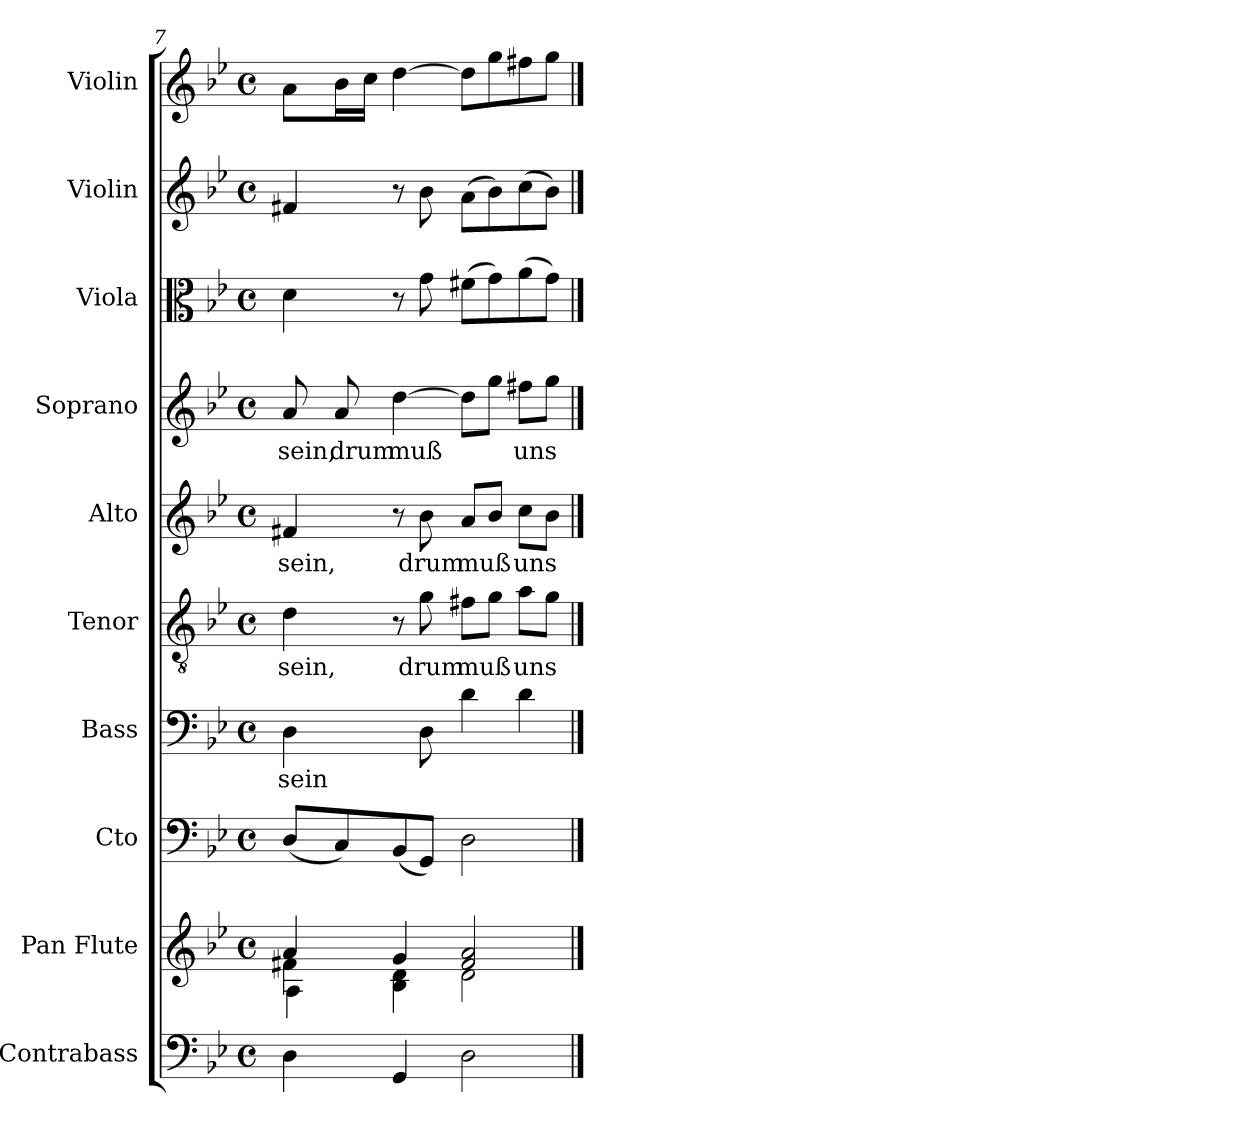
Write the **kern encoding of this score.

**kern	**kern	**kern	**kern	**text	**kern	**text	**kern	**text	**kern	**text	**kern	**kern	**kern
*part10	*part9	*part8	*part7	*part7	*part6	*part6	*part5	*part5	*part4	*part4	*part3	*part2	*part1
*staff10	*staff9	*staff8	*staff7	*staff7	*staff6	*staff6	*staff5	*staff5	*staff4	*staff4	*staff3	*staff2	*staff1
*I"Contrabass	*I"Pan Flute	*I"Cto	*I"Bass	*	*I"Tenor	*	*I"Alto	*	*I"Soprano	*	*I"Viola	*I"Violin	*I"Violin
*	*I'P Fl	*I'Cto.	*I'B.	*	*I'T.	*	*I'A.	*	*I'S.	*	*I'Vla.	*I'Vln.	*I'Vln.
!!LO:PB:g=z
*clefF4	*clefG2	*clefF4	*clefF4	*	*clefGv2	*	*clefG2	*	*clefG2	*	*clefC3	*clefG2	*clefG2
*ITrd7c12	*	*ITrd7c12	*	*	*	*	*	*	*	*	*	*	*
*k[b-e-]	*k[b-e-]	*k[b-e-]	*k[b-e-]	*	*k[b-e-]	*	*k[b-e-]	*	*k[b-e-]	*	*k[b-e-]	*k[b-e-]	*k[b-e-]
*M4/4	*M4/4	*M4/4	*M4/4	*	*M4/4	*	*M4/4	*	*M4/4	*	*M4/4	*M4/4	*M4/4
*met(c)	*met(c)	*met(c)	*met(c)	*	*met(c)	*	*met(c)	*	*met(c)	*	*met(c)	*met(c)	*met(c)
=7	=7	=7	=7	=7	=7	=7	=7	=7	=7	=7	=7	=7	=7
*	*^	*	*	*	*	*	*	*	*	*	*	*	*
*	*	*^	*	*	*	*	*	*	*	*	*	*	*	*
!	!	!	!	!	!	!LO:LY:b	!	!LO:LY:b	!	!LO:LY:b	!	!LO:LY:b	!	!	!
4DD\	4a/	4f#X\	4A\	(8DD/L	4D\	sein	4d\	sein,	4f#X/	sein,	8a/	sein,	4d\	4f#X/	8a\L
!	!	!	!	!	!	!	!	!	!	!	!	!LO:LY:b	!	!	!
.	.	.	.	8CC/)	.	.	.	.	.	.	8a/	drum	.	.	16b-\L
.	.	.	.	.	.	.	.	.	.	.	.	.	.	.	16cc\JJ
!	!	!	!	!	!	!	!	!	!	!	!	!LO:LY:b	!	!	!
4GGG/	4g/	4B-\ 4d\	4ryy	(8BBB-/	8ryy	.	8r	.	8r	.	[4dd\	muß	8r	8r	[4dd\
!	!	!	!	!	!	!	!	!LO:LY:b	!	!LO:LY:b	!	!	!	!	!
.	.	.	.	8GGG/J)	8D\	.	8g\	drum	8b-\	drum	.	.	8g\	8b-\	.
!	!	!	!	!	!	!	!	!LO:LY:b	!	!LO:LY:b	!	!	!	!	!
2DD\	2f#/ 2a/	2ryy	2d\	2DD\	4d\	.	8f#X\L	muß	8a/L	muß	8dd\L]	.	(8f#X\L	(8a\L	8dd\L]
.	.	.	.	.	.	.	8g\J	.	8b-/J	.	8gg\J	.	8g\)	8b-\)	8gg\
!	!	!	!	!	!	!	!	!LO:LY:b	!	!LO:LY:b	!	!LO:LY:b	!	!	!
.	.	.	.	.	4d\	.	8a\L	uns	8cc\L	uns	8ff#X\L	-uns	(8a\	(8cc\	8ff#X\
.	.	.	.	.	.	.	8g\J	.	8b-\J	.	8gg\J	.	8g\J)	8b-\J)	8gg\J
*	*v	*v	*v	*	*	*	*	*	*	*	*	*	*	*	*
==	==	==	==	==	==	==	==	==	==	==	==	==	==
*-	*-	*-	*-	*-	*-	*-	*-	*-	*-	*-	*-	*-	*-
